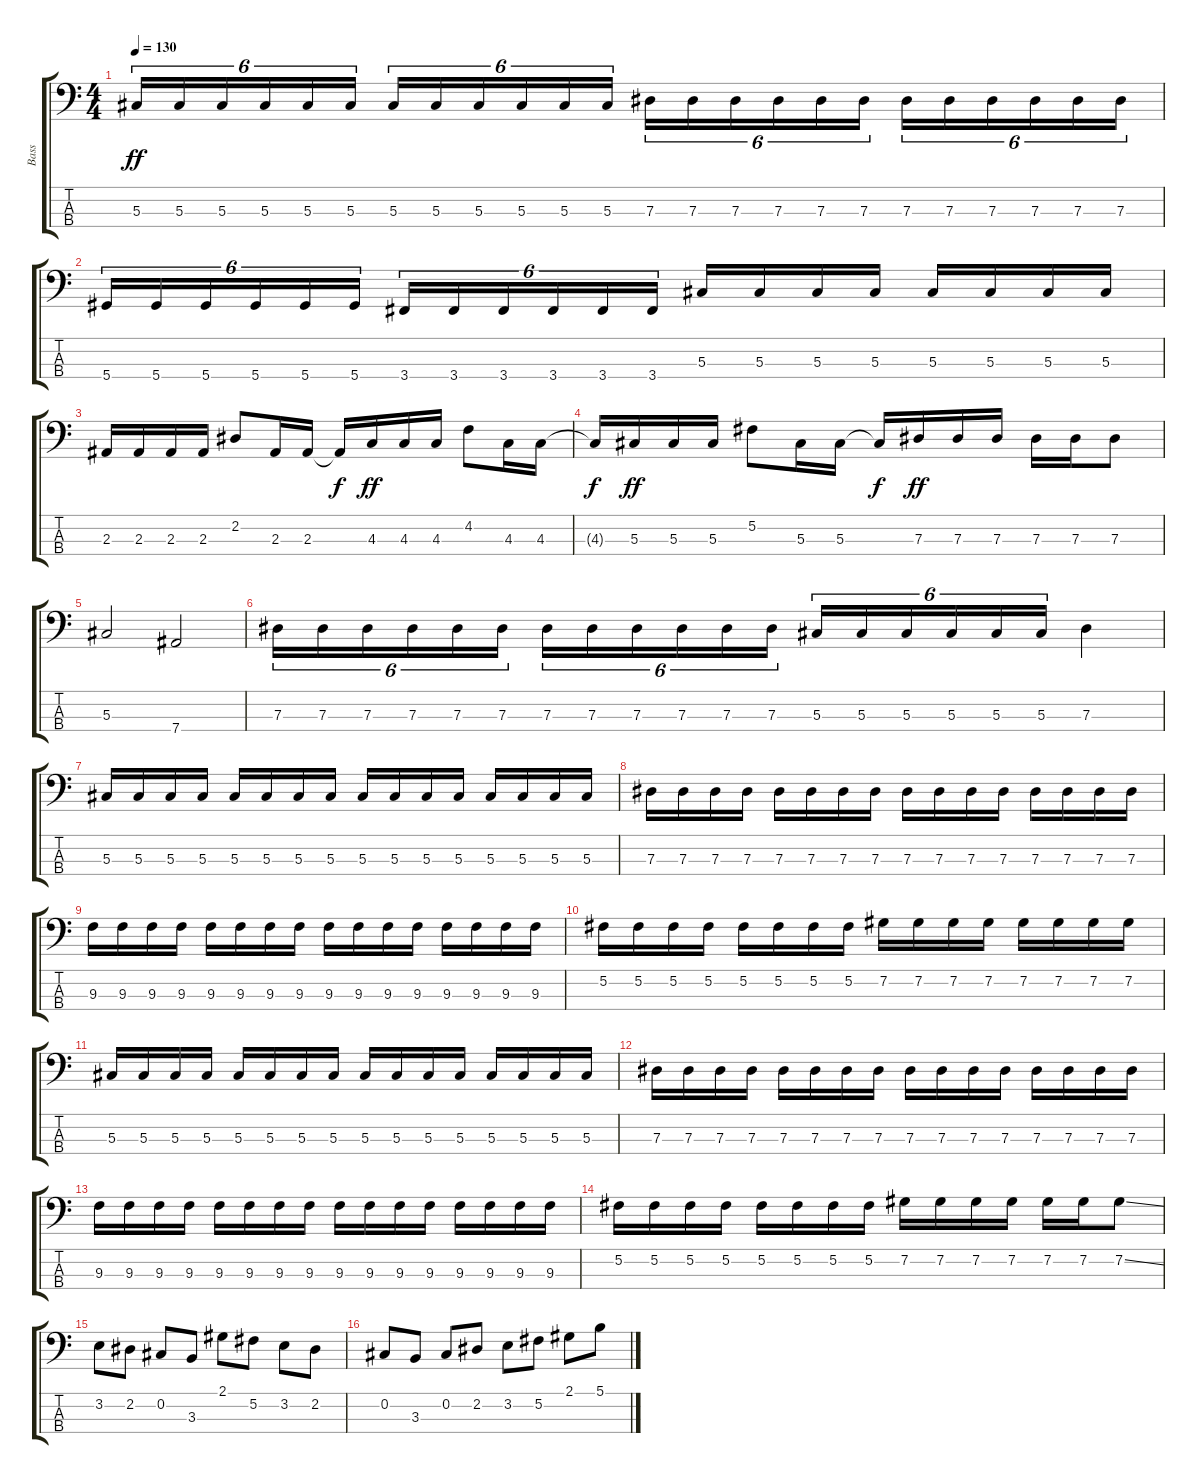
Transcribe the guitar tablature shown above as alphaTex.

\track ("Bass" "Bass") {instrument electricbassfinger}
\staff {score tabs}
\tuning (Gb2 Db2 Ab1 Eb1) {hide}
\ts (4 4)
\tempo 130
\clef f4
\ks c
5.3.16{tu (6 4) dy ff} 5.3.16{tu (6 4)} 5.3.16{tu (6 4)} 5.3.16{tu (6 4)} 5.3.16{tu (6 4)} 5.3.16{tu (6 4)} 5.3.16{tu (6 4)} 5.3.16{tu (6 4)} 5.3.16{tu (6 4)} 5.3.16{tu (6 4)} 5.3.16{tu (6 4)} 5.3.16{tu (6 4)} 7.3.16{tu (6 4)} 7.3.16{tu (6 4)} 7.3.16{tu (6 4)} 7.3.16{tu (6 4)} 7.3.16{tu (6 4)} 7.3.16{tu (6 4)} 7.3.16{tu (6 4)} 7.3.16{tu (6 4)} 7.3.16{tu (6 4)} 7.3.16{tu (6 4)} 7.3.16{tu (6 4)} 7.3.16{tu (6 4)} |
5.4.16{tu (6 4)} 5.4.16{tu (6 4)} 5.4.16{tu (6 4)} 5.4.16{tu (6 4)} 5.4.16{tu (6 4)} 5.4.16{tu (6 4)} 3.4.16{tu (6 4)} 3.4.16{tu (6 4)} 3.4.16{tu (6 4)} 3.4.16{tu (6 4)} 3.4.16{tu (6 4)} 3.4.16{tu (6 4)} 5.3.16 5.3.16 5.3.16 5.3.16 5.3.16 5.3.16 5.3.16 5.3.16 |
2.3.16 2.3.16 2.3.16 2.3.16 2.2.8 2.3.16 2.3.16 2.3{t}.16{dy f} 4.3.16{dy ff} 4.3.16 4.3.16 4.2.8 4.3.16 4.3.16 |
4.3{t}.16{dy f} 5.3.16{dy ff} 5.3.16 5.3.16 5.2.8 5.3.16 5.3.16 5.3{t}.16{dy f} 7.3.16{dy ff} 7.3.16 7.3.16 7.3.16 7.3.16 7.3.8 |
5.3.2 7.4.2 |
7.3.16{tu (6 4)} 7.3.16{tu (6 4)} 7.3.16{tu (6 4)} 7.3.16{tu (6 4)} 7.3.16{tu (6 4)} 7.3.16{tu (6 4)} 7.3.16{tu (6 4)} 7.3.16{tu (6 4)} 7.3.16{tu (6 4)} 7.3.16{tu (6 4)} 7.3.16{tu (6 4)} 7.3.16{tu (6 4)} 5.3.16{tu (6 4)} 5.3.16{tu (6 4)} 5.3.16{tu (6 4)} 5.3.16{tu (6 4)} 5.3.16{tu (6 4)} 5.3.16{tu (6 4)} 7.3.4 |
5.3.16 5.3.16 5.3.16 5.3.16 5.3.16 5.3.16 5.3.16 5.3.16 5.3.16 5.3.16 5.3.16 5.3.16 5.3.16 5.3.16 5.3.16 5.3.16 |
7.3.16 7.3.16 7.3.16 7.3.16 7.3.16 7.3.16 7.3.16 7.3.16 7.3.16 7.3.16 7.3.16 7.3.16 7.3.16 7.3.16 7.3.16 7.3.16 |
9.3.16 9.3.16 9.3.16 9.3.16 9.3.16 9.3.16 9.3.16 9.3.16 9.3.16 9.3.16 9.3.16 9.3.16 9.3.16 9.3.16 9.3.16 9.3.16 |
5.2.16 5.2.16 5.2.16 5.2.16 5.2.16 5.2.16 5.2.16 5.2.16 7.2.16 7.2.16 7.2.16 7.2.16 7.2.16 7.2.16 7.2.16 7.2.16 |
5.3.16 5.3.16 5.3.16 5.3.16 5.3.16 5.3.16 5.3.16 5.3.16 5.3.16 5.3.16 5.3.16 5.3.16 5.3.16 5.3.16 5.3.16 5.3.16 |
7.3.16 7.3.16 7.3.16 7.3.16 7.3.16 7.3.16 7.3.16 7.3.16 7.3.16 7.3.16 7.3.16 7.3.16 7.3.16 7.3.16 7.3.16 7.3.16 |
9.3.16 9.3.16 9.3.16 9.3.16 9.3.16 9.3.16 9.3.16 9.3.16 9.3.16 9.3.16 9.3.16 9.3.16 9.3.16 9.3.16 9.3.16 9.3.16 |
5.2.16 5.2.16 5.2.16 5.2.16 5.2.16 5.2.16 5.2.16 5.2.16 7.2.16 7.2.16 7.2.16 7.2.16 7.2.16 7.2.16 7.2{ss}.8 |
3.2.8 2.2.8 0.2.8 3.3.8 2.1.8 5.2.8 3.2.8 2.2.8 |
0.2.8 3.3.8 0.2.8 2.2.8 3.2.8 5.2.8 2.1.8 5.1.8
